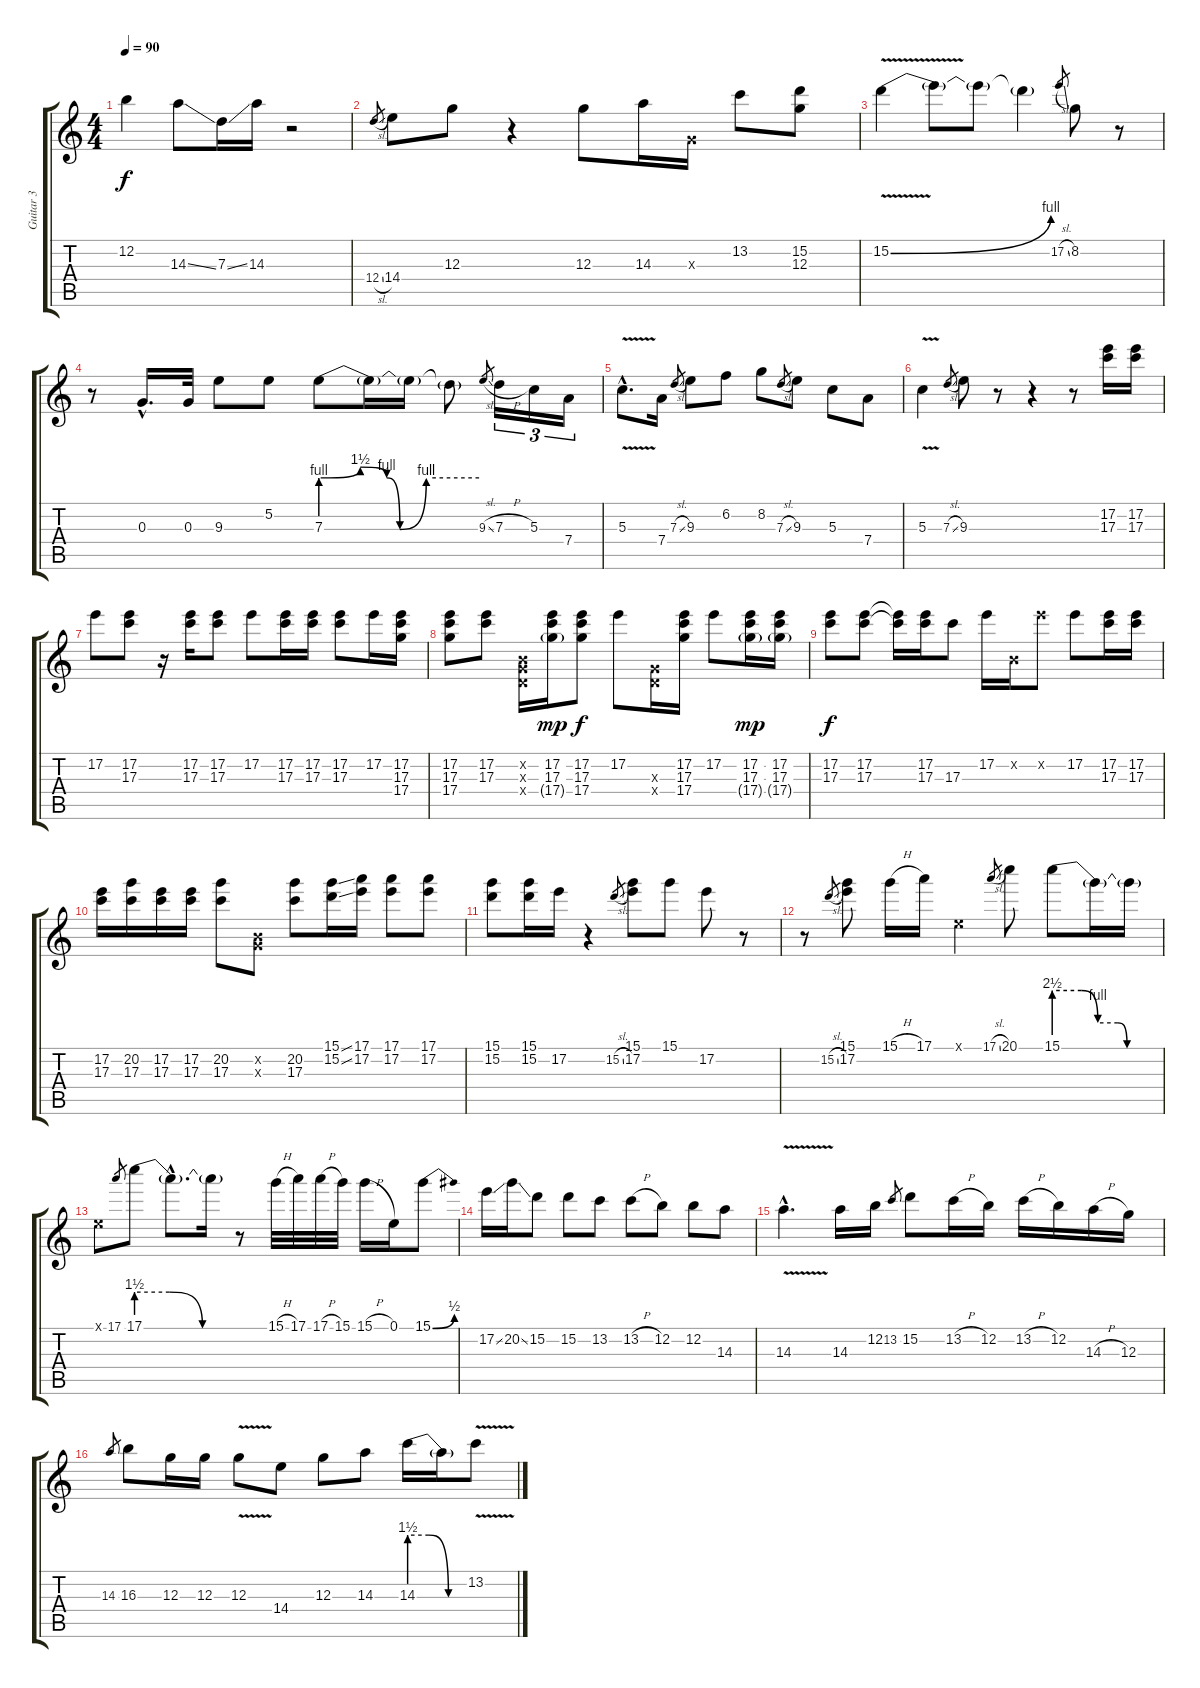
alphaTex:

\track ("Guitar 3" "Guitar 3") {instrument distortionguitar}
\staff {score tabs}
\tuning (E4 B3 G3 D3 A2 E2) {hide}
\ts (4 4)
\tempo 90
\clef g2
\ks c
12.2{t}.4{dy f} 14.3{ss}.8 7.3{ss}.16 14.3.16 r.2 |
12.4{sl}.8{gr} 14.4.8 12.3.8 r.4 12.3.8 14.3.16 0.3{x}.16 13.2.8 (15.2 12.3).8 |
15.2{be (bend 0 0 60 4) v}.4 15.2{t}.8 15.2{t}.8 15.2{t}.4 17.2{sl}.8{gr} 8.2.8 r.8 |
r.8 0.3{hac}.16{d} 0.3.32 9.3.8 5.2.8 7.3{be (custom 0 4 15 6 25 4 30 0 40 4 60 4)}.8 7.3{t}.16 7.3{t}.16 7.3{t}.8 9.3{sl}.8{gr} 7.3{h}.16{tu (3 2)} 5.3.16{tu (3 2)} 7.4.16{tu (3 2)} |
5.3{v hac}.8{d} 7.4.16 7.3{sl}.8{gr} 9.3.8 6.2.8 8.2.8 7.3{sl}.8{gr} 9.3.8 5.3.8 7.4.8 |
5.3{v}.4 7.3{sl}.8{gr} 9.3.8 r.8 r.4 r.8 (17.2 17.3).16 (17.2 17.3).16 |
17.2.8 (17.2 17.3).8 r.16 (17.2 17.3).16 (17.2 17.3).8 17.2.8 (17.2 17.3).16 (17.2 17.3).16 (17.2 17.3).8 17.2.16 (17.2 17.3 17.4).16 |
(17.2 17.3 17.4).8 (17.2 17.3).8 (0.2{x} 0.3{x} 0.4{x}).16 (17.2 17.3 17.4{g}).16{dy mp} (17.2 17.3 17.4).8{dy f} 17.2.8 (0.3{x} 0.4{x}).16 (17.2 17.3 17.4).16 17.2.8 (17.2 17.3 17.4{g}).16{dy mp} (17.2 17.3 17.4{g}).16 |
(17.2 17.3).8{dy f} (17.2 17.3).8 (17.2{t} 17.3{t}).16 (17.2 17.3).16 17.3.8 17.2.16 0.2{x}.16 17.2{x}.8 17.2.8 (17.2 17.3).16 (17.2 17.3).16 |
(17.2 17.3).16 (20.2 17.3).16 (17.2 17.3).16 (17.2 17.3).16 (20.2 17.3).8 (0.2{x} 0.3{x}).8 (20.2 17.3).8 (15.1{ss} 15.2{ss}).16 (17.1 17.2).16 (17.1 17.2).8 (17.1 17.2).8 |
(15.1 15.2).8 (15.1 15.2).16 17.2.16 r.4 15.2{sl}.8{gr} (15.1 17.2).8 15.1.8 17.2.8 r.8 |
r.8 15.2{sl}.8{gr} (15.1 17.2).8 15.1{h}.16 17.1.16 0.1{x}.4 17.1{sl}.8{gr} 20.1.8 15.1{be (custom 0 10 15 10 24 4 35 4 40 0 60 0)}.8 15.1{t}.16 15.1{t}.16 |
0.1{x}.8 17.1.8{gr} 17.1{be (custom 0 6 20 6 40 0 60 0)}.8 17.1{hac t}.8{d} 17.1{t}.16 r.8 15.1{h}.32 17.1.32 17.1{h}.32 15.1.32 15.1{h}.16 0.1.16 15.1{be (bend 0 0 60 2)}.8 |
17.2{ss}.16 20.2{ss}.16 15.2.8 15.2.8 13.2.8 13.2{h}.8 12.2.8 12.2.8 14.3.8 |
14.3{v hac}.4{d} 14.3.16 12.2.16 13.2.8{gr} 15.2.8 13.2{h}.16 12.2.16 13.2{h}.16 12.2.16 14.3{h}.16 12.3.16 |
14.3.8{gr} 16.3.8 12.3.16 12.3.16 12.3{v}.8 14.4.8 12.3.8 14.3.8 14.3{be (custom 0 6 20 6 40 0 60 0)}.16 14.3{t}.16 13.2{v}.8
